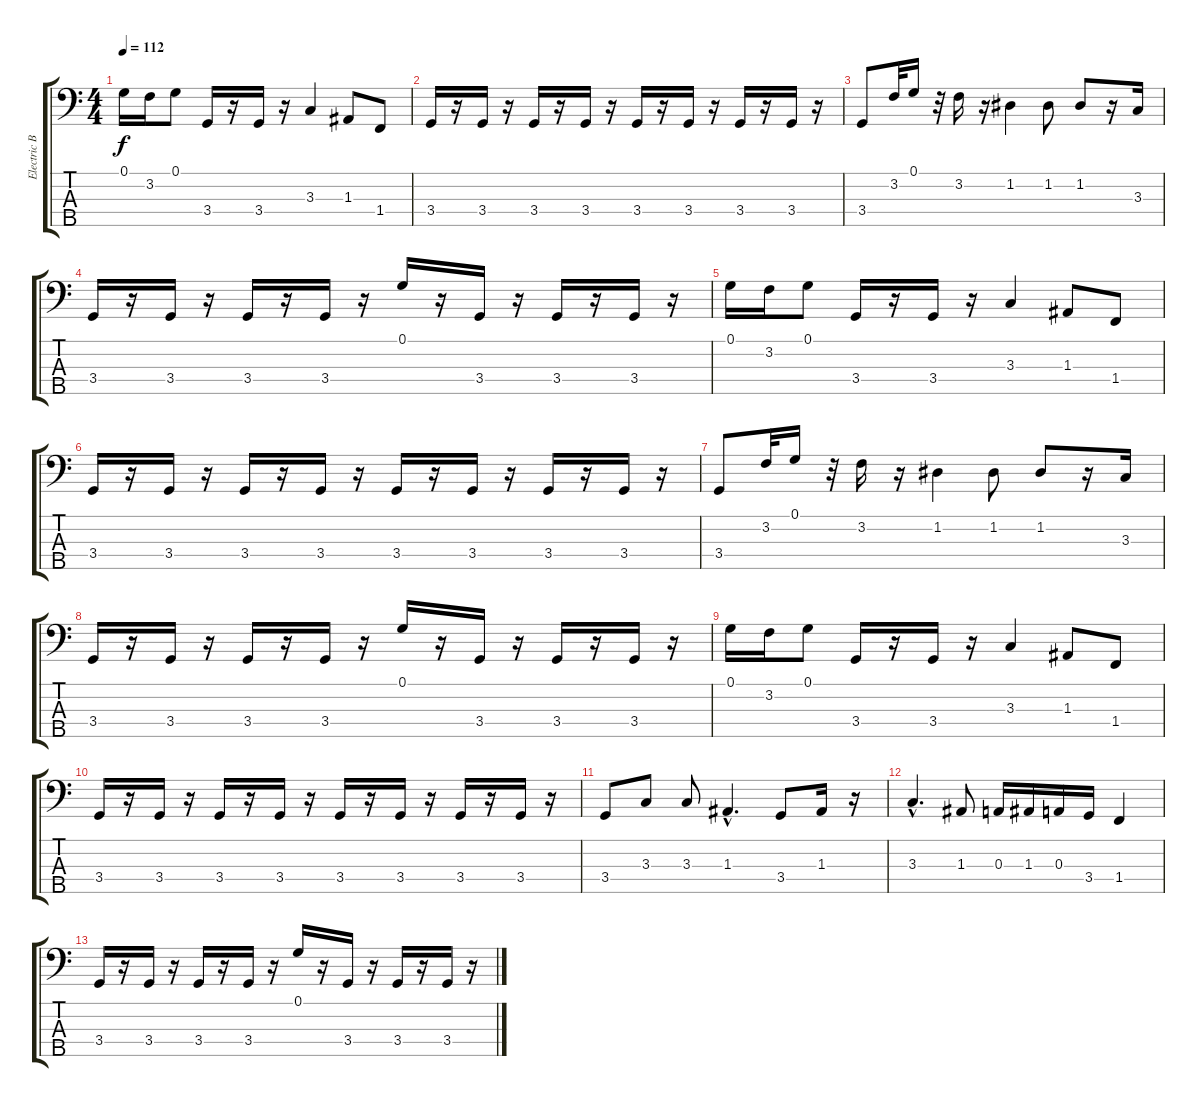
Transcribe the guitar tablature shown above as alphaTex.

\track ("Electric Bass" "Electric B") {instrument electricbasspick}
\staff {score tabs}
\tuning (G2 D2 A1 E1 B0) {hide}
\ts (4 4)
\tempo 112
\clef f4
\ks c
0.1.16{dy f} 3.2.16 0.1.8 3.4.16 r.16 3.4.16 r.16 3.3.4 1.3.8 1.4.8 |
3.4.16 r.16 3.4.16 r.16 3.4.16 r.16 3.4.16 r.16 3.4.16 r.16 3.4.16 r.16 3.4.16 r.16 3.4.16 r.16 |
3.4.8 3.2.32 0.1.16 r.32 3.2.16 r.16 1.2.4 1.2.8 1.2.8 r.16 3.3.16 |
3.4.16 r.16 3.4.16 r.16 3.4.16 r.16 3.4.16 r.16 0.1.16 r.16 3.4.16 r.16 3.4.16 r.16 3.4.16 r.16 |
0.1.16 3.2.16 0.1.8 3.4.16 r.16 3.4.16 r.16 3.3.4 1.3.8 1.4.8 |
3.4.16 r.16 3.4.16 r.16 3.4.16 r.16 3.4.16 r.16 3.4.16 r.16 3.4.16 r.16 3.4.16 r.16 3.4.16 r.16 |
3.4.8 3.2.32 0.1.16 r.32 3.2.16 r.16 1.2.4 1.2.8 1.2.8 r.16 3.3.16 |
3.4.16 r.16 3.4.16 r.16 3.4.16 r.16 3.4.16 r.16 0.1.16 r.16 3.4.16 r.16 3.4.16 r.16 3.4.16 r.16 |
0.1.16 3.2.16 0.1.8 3.4.16 r.16 3.4.16 r.16 3.3.4 1.3.8 1.4.8 |
3.4.16 r.16 3.4.16 r.16 3.4.16 r.16 3.4.16 r.16 3.4.16 r.16 3.4.16 r.16 3.4.16 r.16 3.4.16 r.16 |
3.4.8 3.3.8 3.3.8 1.3{hac}.4{d} 3.4.8 1.3.16 r.16 |
3.3{hac}.4{d} 1.3.8 0.3.16 1.3.16 0.3.16 3.4.16 1.4.4 |
3.4.16 r.16 3.4.16 r.16 3.4.16 r.16 3.4.16 r.16 0.1.16 r.16 3.4.16 r.16 3.4.16 r.16 3.4.16 r.16
